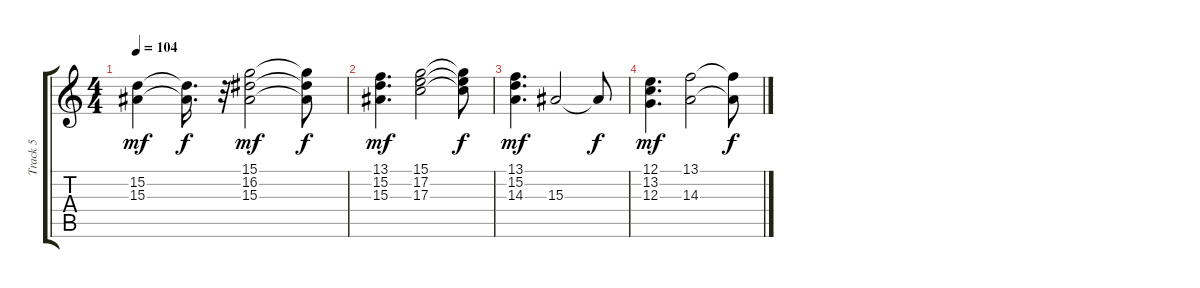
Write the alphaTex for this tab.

\track ("Track 5" "Track 5") {instrument synthbrass2}
\staff {score tabs}
\tuning (E4 B3 G3 D3 A2 E2) {hide}
\ts (4 4)
\tempo 104
\clef g2
\ks c
(15.2 15.3).4{dy mf} (15.2{t} 15.3{t}).16{d dy f} r.32 (15.1 16.2 15.3).2{dy mf} (15.1{t} 16.2{t} 15.3{t}).8{dy f} |
(13.1 15.2 15.3).4{d dy mf} (15.1 17.2 17.3).2 (15.1{t} 17.2{t} 17.3{t}).8{dy f} |
(13.1 15.2 14.3).4{d dy mf} 15.3.2 15.3{t}.8{dy f} |
(12.1 13.2 12.3).4{d dy mf} (13.1 14.3).2 (13.1{t} 14.3{t}).8{dy f}
